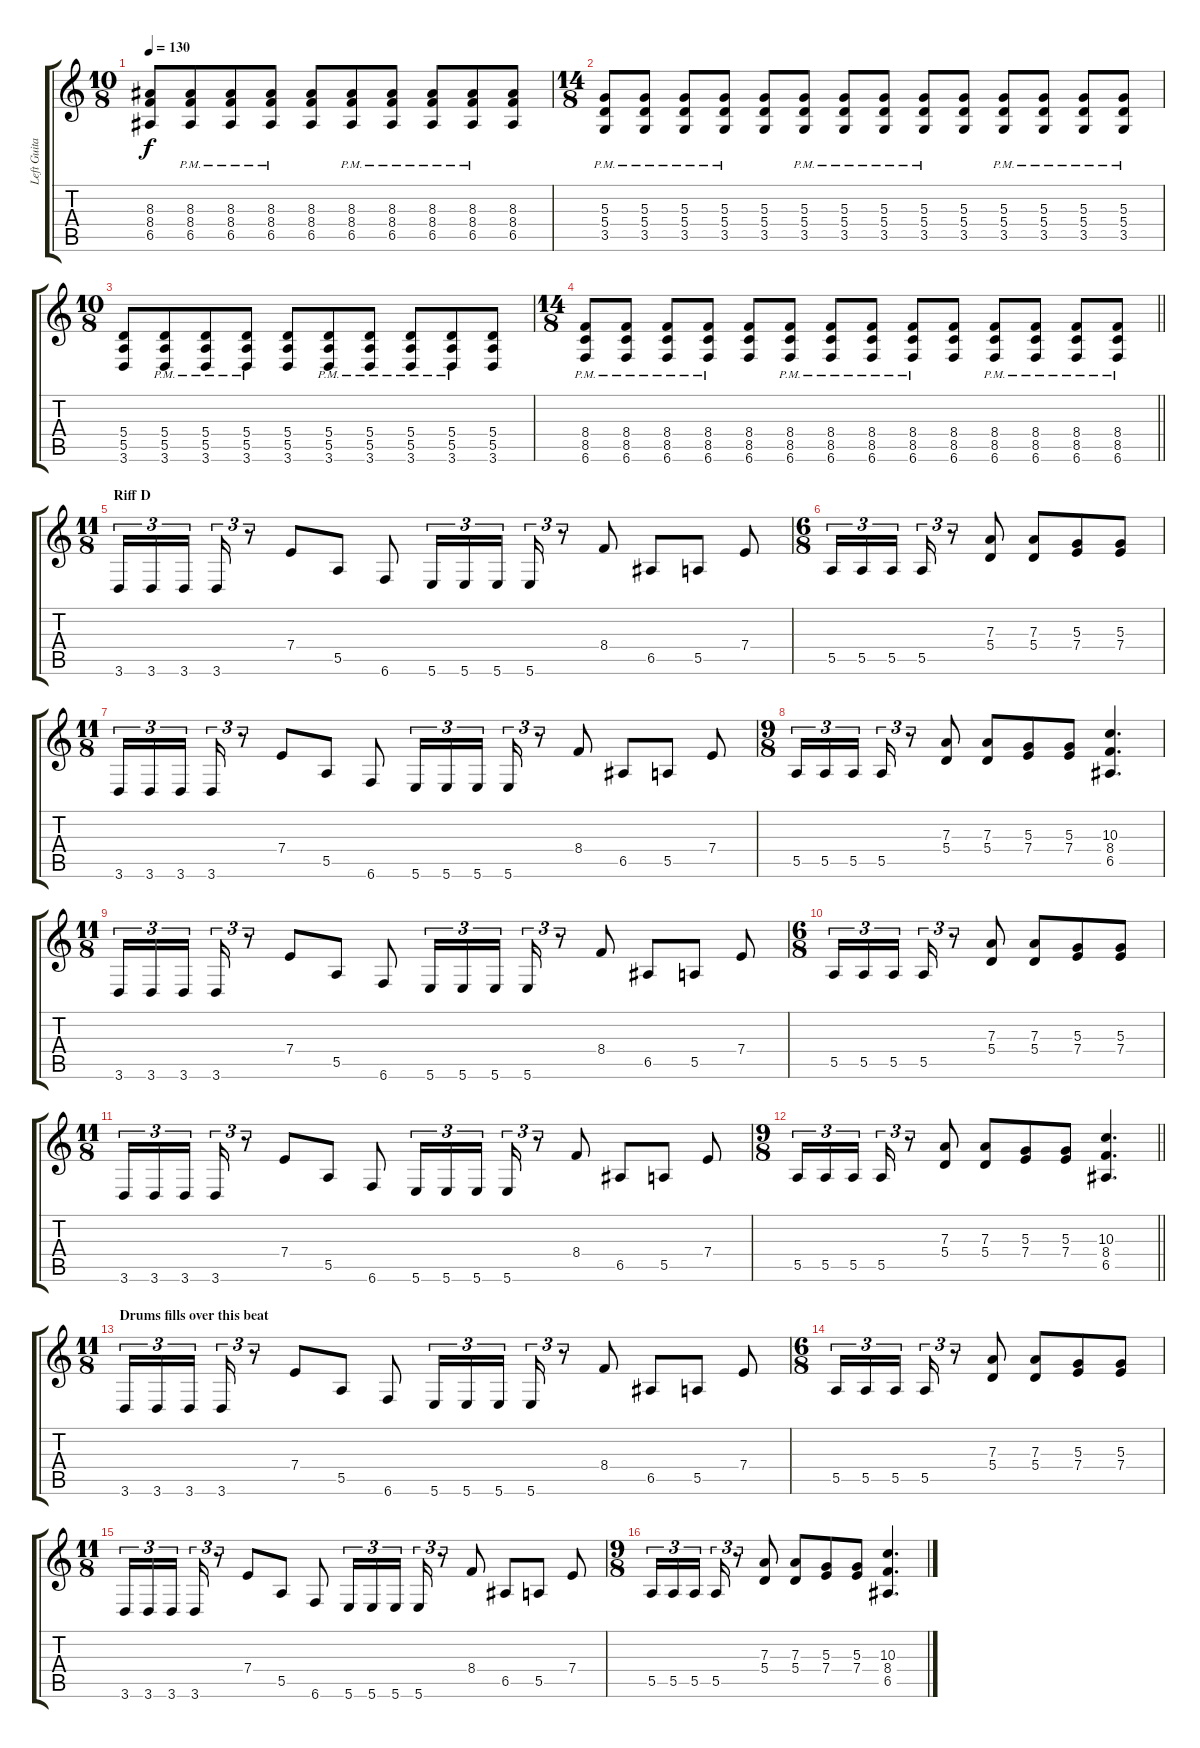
\track ("Left Guitar" "Left Guita") {instrument distortionguitar}
\staff {score tabs}
\tuning (B3 Gb3 D3 A2 E2 B1) {hide}
\ts (10 8)
\tempo 130
\clef g2
\ks c
(8.3 8.4 6.5).8{dy f} (8.3{pm} 8.4{pm} 6.5{pm}).8 (8.3{pm} 8.4{pm} 6.5{pm}).8 (8.3{pm} 8.4{pm} 6.5{pm}).8 (8.3 8.4 6.5).8 (8.3{pm} 8.4{pm} 6.5{pm}).8 (8.3{pm} 8.4{pm} 6.5{pm}).8 (8.3{pm} 8.4{pm} 6.5{pm}).8 (8.3{pm} 8.4{pm} 6.5{pm}).8 (8.3 8.4 6.5).8 |
\ts (14 8)
(5.3{pm} 5.4{pm} 3.5{pm}).8 (5.3{pm} 5.4{pm} 3.5{pm}).8 (5.3{pm} 5.4{pm} 3.5{pm}).8 (5.3{pm} 5.4{pm} 3.5{pm}).8 (5.3 5.4 3.5).8 (5.3{pm} 5.4{pm} 3.5{pm}).8 (5.3{pm} 5.4{pm} 3.5{pm}).8 (5.3{pm} 5.4{pm} 3.5{pm}).8 (5.3{pm} 5.4{pm} 3.5{pm}).8 (5.3 5.4 3.5).8 (5.3{pm} 5.4{pm} 3.5{pm}).8 (5.3{pm} 5.4{pm} 3.5{pm}).8 (5.3{pm} 5.4{pm} 3.5{pm}).8 (5.3{pm} 5.4{pm} 3.5{pm}).8 |
\ts (10 8)
(5.4 5.5 3.6).8 (5.4{pm} 5.5{pm} 3.6{pm}).8 (5.4{pm} 5.5{pm} 3.6{pm}).8 (5.4{pm} 5.5{pm} 3.6{pm}).8 (5.4 5.5 3.6).8 (5.4{pm} 5.5{pm} 3.6{pm}).8 (5.4{pm} 5.5{pm} 3.6{pm}).8 (5.4{pm} 5.5{pm} 3.6{pm}).8 (5.4{pm} 5.5{pm} 3.6{pm}).8 (5.4 5.5 3.6).8 |
\ts (14 8)
\barLineRight lightlight
(8.4{pm} 8.5{pm} 6.6{pm}).8 (8.4{pm} 8.5{pm} 6.6{pm}).8 (8.4{pm} 8.5{pm} 6.6{pm}).8 (8.4{pm} 8.5{pm} 6.6{pm}).8 (8.4 8.5 6.6).8 (8.4{pm} 8.5{pm} 6.6{pm}).8 (8.4{pm} 8.5{pm} 6.6{pm}).8 (8.4{pm} 8.5{pm} 6.6{pm}).8 (8.4{pm} 8.5{pm} 6.6{pm}).8 (8.4 8.5 6.6).8 (8.4{pm} 8.5{pm} 6.6{pm}).8 (8.4{pm} 8.5{pm} 6.6{pm}).8 (8.4{pm} 8.5{pm} 6.6{pm}).8 (8.4{pm} 8.5{pm} 6.6{pm}).8 |
\ts (11 8)
\section ("" "Riff D")
3.6.16{tu (3 2)} 3.6.16{tu (3 2)} 3.6.16{tu (3 2)} 3.6.16{tu (3 2)} r.8{tu (3 2)} 7.4.8 5.5.8 6.6.8 5.6.16{tu (3 2)} 5.6.16{tu (3 2)} 5.6.16{tu (3 2)} 5.6.16{tu (3 2)} r.8{tu (3 2)} 8.4.8 6.5.8 5.5.8 7.4.8 |
\ts (6 8)
5.5.16{tu (3 2)} 5.5.16{tu (3 2)} 5.5.16{tu (3 2) beam splitsecondary} 5.5.16{tu (3 2)} r.8{tu (3 2)} (7.3 5.4).8 (7.3 5.4).8 (5.3 7.4).8 (5.3 7.4).8 |
\ts (11 8)
3.6.16{tu (3 2)} 3.6.16{tu (3 2)} 3.6.16{tu (3 2)} 3.6.16{tu (3 2)} r.8{tu (3 2)} 7.4.8 5.5.8 6.6.8 5.6.16{tu (3 2)} 5.6.16{tu (3 2)} 5.6.16{tu (3 2)} 5.6.16{tu (3 2)} r.8{tu (3 2)} 8.4.8 6.5.8 5.5.8 7.4.8 |
\ts (9 8)
5.5.16{tu (3 2)} 5.5.16{tu (3 2)} 5.5.16{tu (3 2) beam splitsecondary} 5.5.16{tu (3 2)} r.8{tu (3 2)} (7.3 5.4).8 (7.3 5.4).8 (5.3 7.4).8 (5.3 7.4).8 (10.3 8.4 6.5).4{d} |
\ts (11 8)
3.6.16{tu (3 2)} 3.6.16{tu (3 2)} 3.6.16{tu (3 2)} 3.6.16{tu (3 2)} r.8{tu (3 2)} 7.4.8 5.5.8 6.6.8 5.6.16{tu (3 2)} 5.6.16{tu (3 2)} 5.6.16{tu (3 2)} 5.6.16{tu (3 2)} r.8{tu (3 2)} 8.4.8 6.5.8 5.5.8 7.4.8 |
\ts (6 8)
5.5.16{tu (3 2)} 5.5.16{tu (3 2)} 5.5.16{tu (3 2) beam splitsecondary} 5.5.16{tu (3 2)} r.8{tu (3 2)} (7.3 5.4).8 (7.3 5.4).8 (5.3 7.4).8 (5.3 7.4).8 |
\ts (11 8)
3.6.16{tu (3 2)} 3.6.16{tu (3 2)} 3.6.16{tu (3 2)} 3.6.16{tu (3 2)} r.8{tu (3 2)} 7.4.8 5.5.8 6.6.8 5.6.16{tu (3 2)} 5.6.16{tu (3 2)} 5.6.16{tu (3 2)} 5.6.16{tu (3 2)} r.8{tu (3 2)} 8.4.8 6.5.8 5.5.8 7.4.8 |
\ts (9 8)
\barLineRight lightlight
5.5.16{tu (3 2)} 5.5.16{tu (3 2)} 5.5.16{tu (3 2) beam splitsecondary} 5.5.16{tu (3 2)} r.8{tu (3 2)} (7.3 5.4).8 (7.3 5.4).8 (5.3 7.4).8 (5.3 7.4).8 (10.3 8.4 6.5).4{d} |
\ts (11 8)
\section ("" "Drums fills over this beat")
3.6.16{tu (3 2)} 3.6.16{tu (3 2)} 3.6.16{tu (3 2)} 3.6.16{tu (3 2)} r.8{tu (3 2)} 7.4.8 5.5.8 6.6.8 5.6.16{tu (3 2)} 5.6.16{tu (3 2)} 5.6.16{tu (3 2)} 5.6.16{tu (3 2)} r.8{tu (3 2)} 8.4.8 6.5.8 5.5.8 7.4.8 |
\ts (6 8)
5.5.16{tu (3 2)} 5.5.16{tu (3 2)} 5.5.16{tu (3 2) beam splitsecondary} 5.5.16{tu (3 2)} r.8{tu (3 2)} (7.3 5.4).8 (7.3 5.4).8 (5.3 7.4).8 (5.3 7.4).8 |
\ts (11 8)
3.6.16{tu (3 2)} 3.6.16{tu (3 2)} 3.6.16{tu (3 2)} 3.6.16{tu (3 2)} r.8{tu (3 2)} 7.4.8 5.5.8 6.6.8 5.6.16{tu (3 2)} 5.6.16{tu (3 2)} 5.6.16{tu (3 2)} 5.6.16{tu (3 2)} r.8{tu (3 2)} 8.4.8 6.5.8 5.5.8 7.4.8 |
\ts (9 8)
5.5.16{tu (3 2)} 5.5.16{tu (3 2)} 5.5.16{tu (3 2) beam splitsecondary} 5.5.16{tu (3 2)} r.8{tu (3 2)} (7.3 5.4).8 (7.3 5.4).8 (5.3 7.4).8 (5.3 7.4).8 (10.3 8.4 6.5).4{d}
